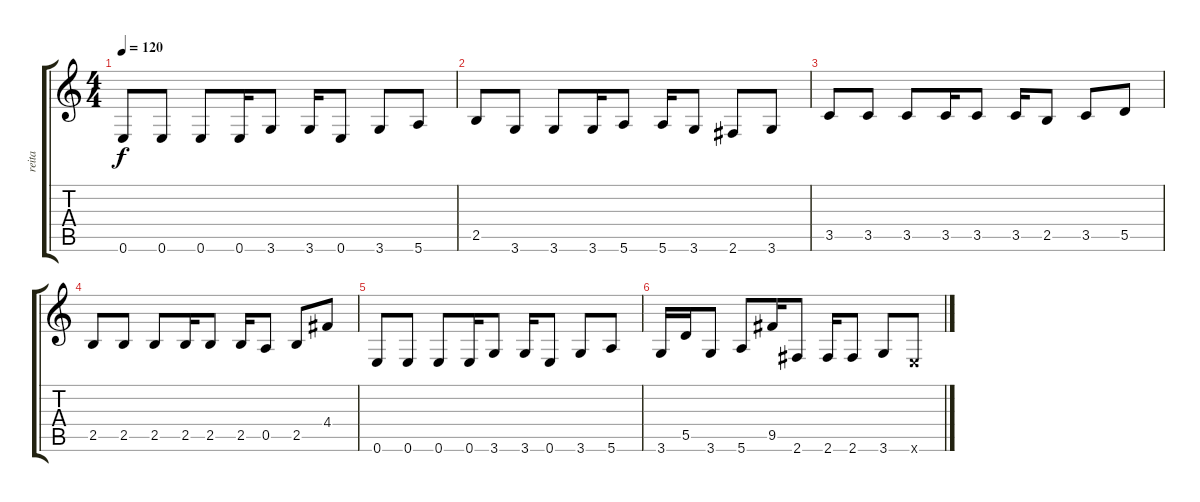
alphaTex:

\track ("reita" "reita") {instrument electricbassfinger}
\staff {score tabs}
\tuning (E4 B3 G3 D3 A2 E2) {hide}
\ts (4 4)
\tempo 120
\clef g2
\ks c
0.6.8{dy f} 0.6.8 0.6.8 0.6.16 3.6.8 3.6.16 0.6.8 3.6.8 5.6.8 |
2.5.8 3.6.8 3.6.8 3.6.16 5.6.8 5.6.16 3.6.8 2.6.8 3.6.8 |
3.5.8 3.5.8 3.5.8 3.5.16 3.5.8 3.5.16 2.5.8 3.5.8 5.5.8 |
2.5.8 2.5.8 2.5.8 2.5.16 2.5.8 2.5.16 0.5.8 2.5.8 4.4.8 |
0.6.8 0.6.8 0.6.8 0.6.16 3.6.8 3.6.16 0.6.8 3.6.8 5.6.8 |
3.6.16 5.5.16 3.6.8 5.6.8 9.5.16 2.6.8 2.6.16 2.6.8 3.6.8 0.6{x}.8
